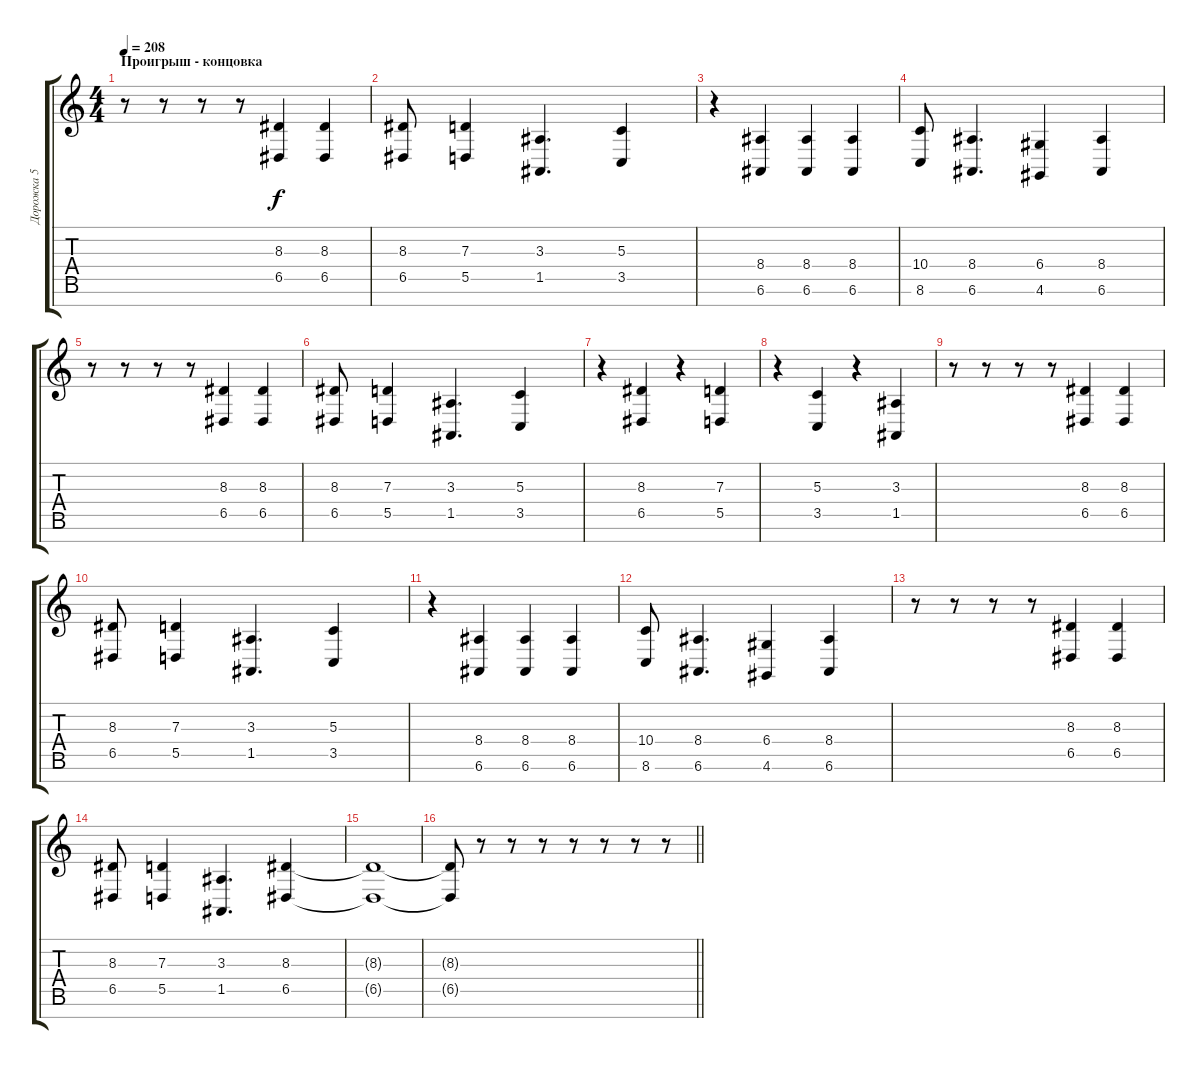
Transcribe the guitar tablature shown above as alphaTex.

\track ("Дорожка 5" "Дорожка 5") {instrument tuba}
\staff {score tabs}
\tuning (E4 B3 G3 D3 A2 E2 B1) {hide}
\ts (4 4)
\section ("" "Проигрыш - концовка")
\tempo 208
\clef g2
\ks c
r.8{dy f} r.8 r.8 r.8 (8.3 6.5).4 (8.3 6.5).4 |
(8.3 6.5).8 (7.3 5.5).4 (3.3 1.5).4{d} (5.3 3.5).4 |
r.4 (8.4 6.6).4 (8.4 6.6).4 (8.4 6.6).4 |
(10.4 8.6).8 (8.4 6.6).4{d} (6.4 4.6).4 (8.4 6.6).4 |
r.8 r.8 r.8 r.8 (8.3 6.5).4 (8.3 6.5).4 |
(8.3 6.5).8 (7.3 5.5).4 (3.3 1.5).4{d} (5.3 3.5).4 |
r.4 (8.3 6.5).4 r.4 (7.3 5.5).4 |
r.4 (5.3 3.5).4 r.4 (3.3 1.5).4 |
r.8 r.8 r.8 r.8 (8.3 6.5).4 (8.3 6.5).4 |
(8.3 6.5).8 (7.3 5.5).4 (3.3 1.5).4{d} (5.3 3.5).4 |
r.4 (8.4 6.6).4 (8.4 6.6).4 (8.4 6.6).4 |
(10.4 8.6).8 (8.4 6.6).4{d} (6.4 4.6).4 (8.4 6.6).4 |
r.8 r.8 r.8 r.8 (8.3 6.5).4 (8.3 6.5).4 |
(8.3 6.5).8 (7.3 5.5).4 (3.3 1.5).4{d} (8.3 6.5).4 |
(8.3{t} 6.5{t}).1 |
\barLineRight lightlight
(8.3{t} 6.5{t}).8 r.8 r.8 r.8 r.8 r.8 r.8 r.8
